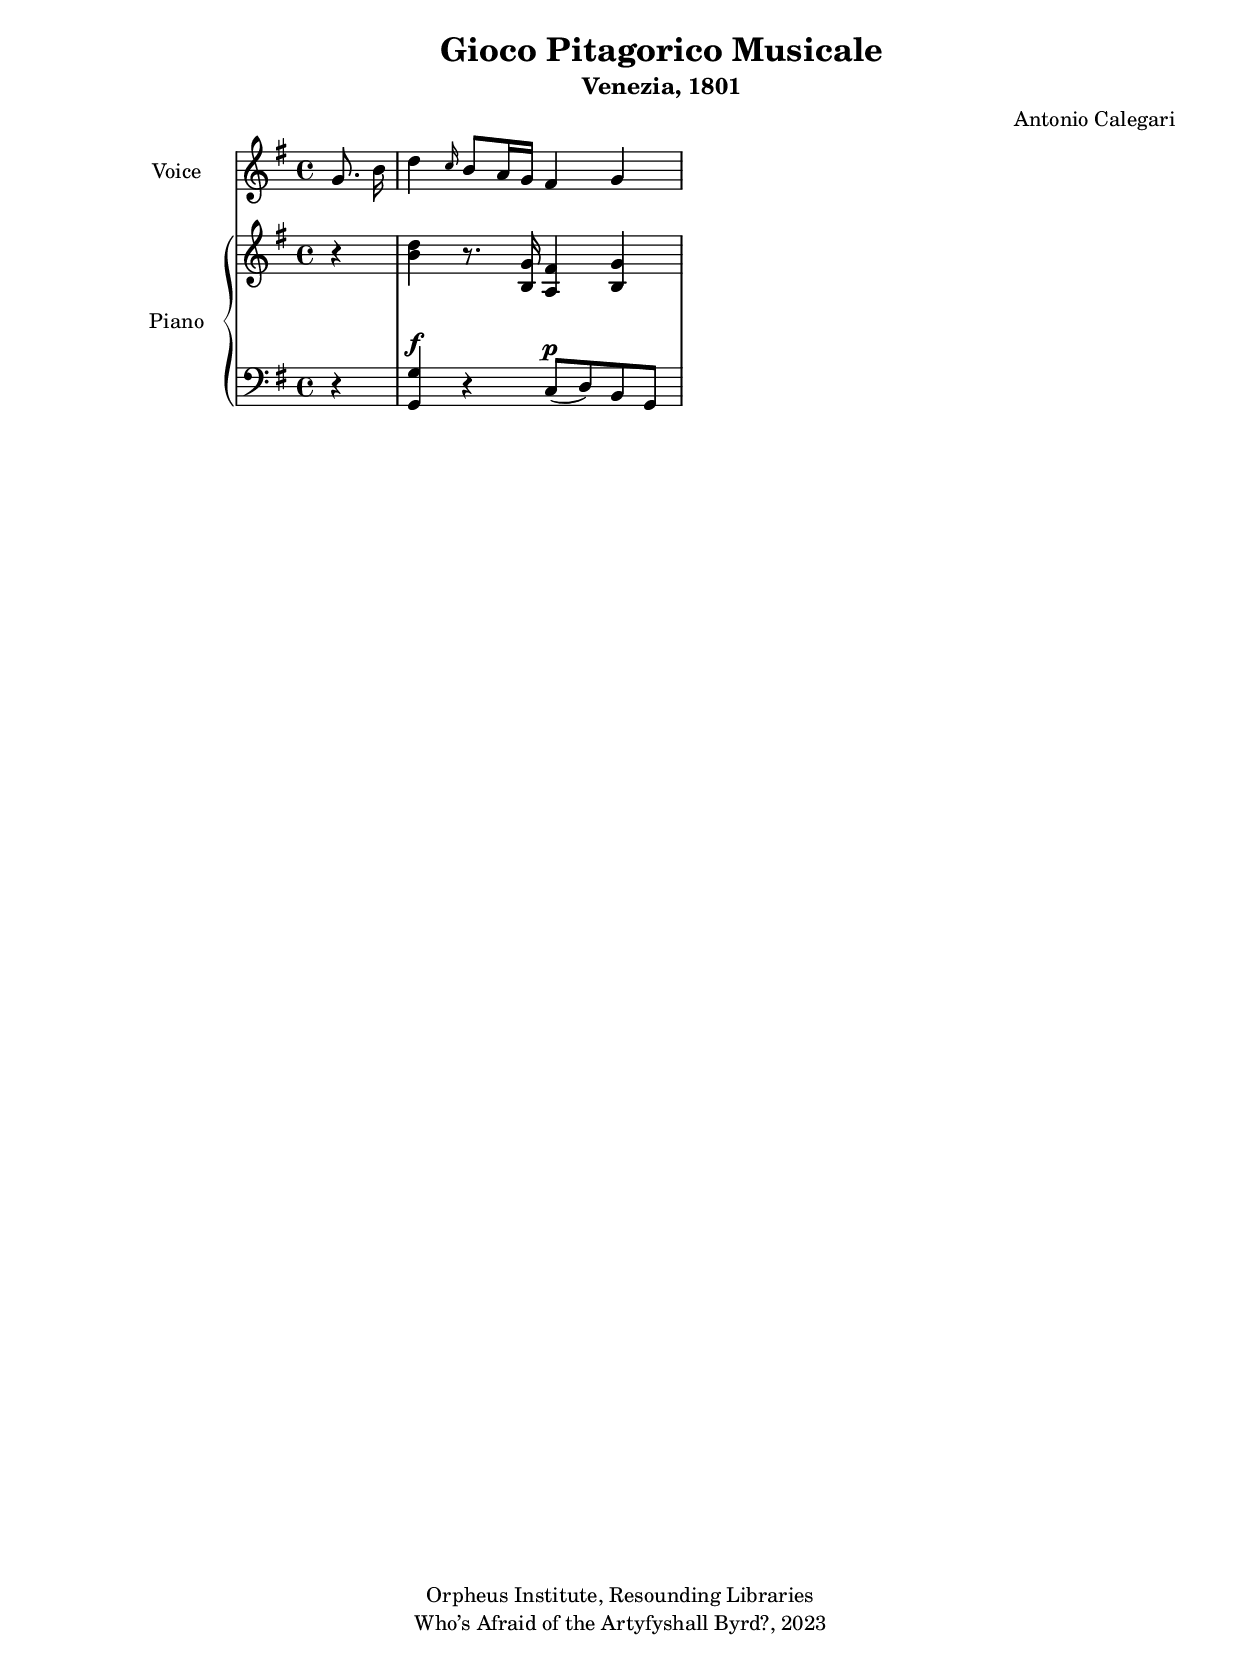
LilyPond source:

\include "paper_settings.ly"

\score{
 << 
    %Voice part
    \context Staff = "voice" \with { instrumentName = "Voice" }
    
    <<
    \set Staff.midiInstrument =#"voice oohs" {
    \include "./voice_option.ly"
    \relative c''{
  \partial 4 g8. b16
  d4 \grace{c16} b8[a16 g] fs4 g
}

    
    }  
    
    >>  
    
    %Piano part
    \context PianoStaff \with { instrumentName = "Piano"}
    <<
       \context Staff = "rh" {
       \include "./voice_option.ly"
         \relative c'{
  \partial 4 r4
  <b' d>4 r8. <b, g'>16 <a fs'>4 <b g'>
}

         
        }
        
        \context Staff = "lh" {
        \include "./bassline_option.ly"
        \relative c{
  \partial 4 r4 <g g'>4^\f r4 c8^\p [(d) b g] 
}

          
        }
        
    >>
    

  
 >> 
\include "layout_settings.ly"
 
}
    